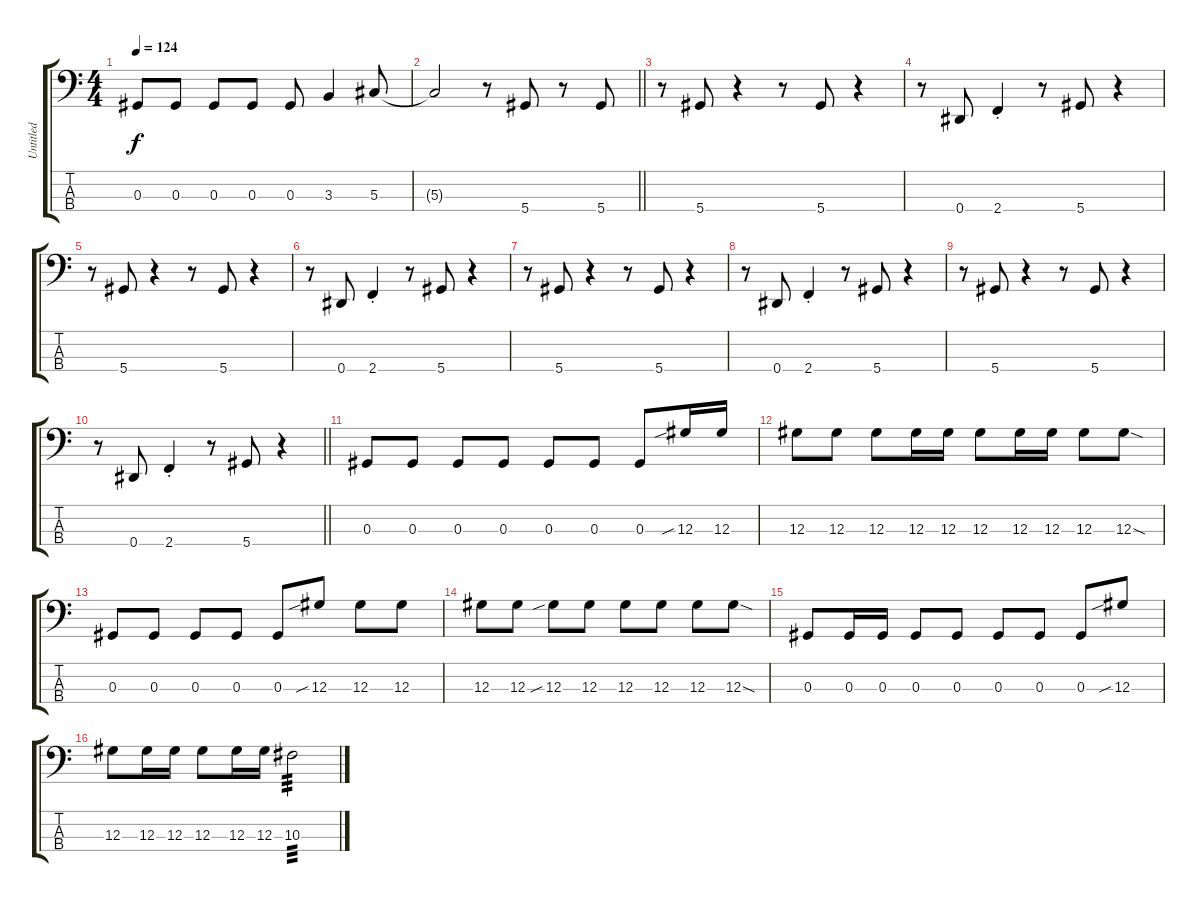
\track ("Untitled" "Untitled") {instrument electricbassfinger}
\staff {score tabs}
\tuning (Gb2 Db2 Ab1 Eb1) {hide}
\ts (4 4)
\tempo 124
\clef f4
\ks c
0.3.8{dy f} 0.3.8 0.3.8 0.3.8 0.3.8 3.3.4 5.3.8 |
\barLineRight lightlight
5.3{t}.2 r.8 5.4.8 r.8 5.4.8 |
r.8 5.4.8 r.4 r.8 5.4.8 r.4 |
r.8 0.4.8 2.4{st}.4 r.8 5.4.8 r.4 |
r.8 5.4.8 r.4 r.8 5.4.8 r.4 |
r.8 0.4.8 2.4{st}.4 r.8 5.4.8 r.4 |
r.8 5.4.8 r.4 r.8 5.4.8 r.4 |
r.8 0.4.8 2.4{st}.4 r.8 5.4.8 r.4 |
r.8 5.4.8 r.4 r.8 5.4.8 r.4 |
\barLineRight lightlight
r.8 0.4.8 2.4{st}.4 r.8 5.4.8 r.4 |
0.3.8 0.3.8 0.3.8 0.3.8 0.3.8 0.3.8 0.3.8 12.3{sib}.16 12.3.16 |
12.3.8 12.3.8 12.3.8 12.3.16 12.3.16 12.3.8 12.3.16 12.3.16 12.3.8 12.3{sod}.8 |
0.3.8 0.3.8 0.3.8 0.3.8 0.3.8 12.3{sib}.8 12.3.8 12.3.8 |
12.3.8 12.3.8 12.3{sib}.8 12.3.8 12.3.8 12.3.8 12.3.8 12.3{sod}.8 |
0.3.8 0.3.16 0.3.16 0.3.8 0.3.8 0.3.8 0.3.8 0.3.8 12.3{sib}.8 |
12.3.8 12.3.16 12.3.16 12.3.8 12.3.16 12.3.16 10.3.2{tp 3}
